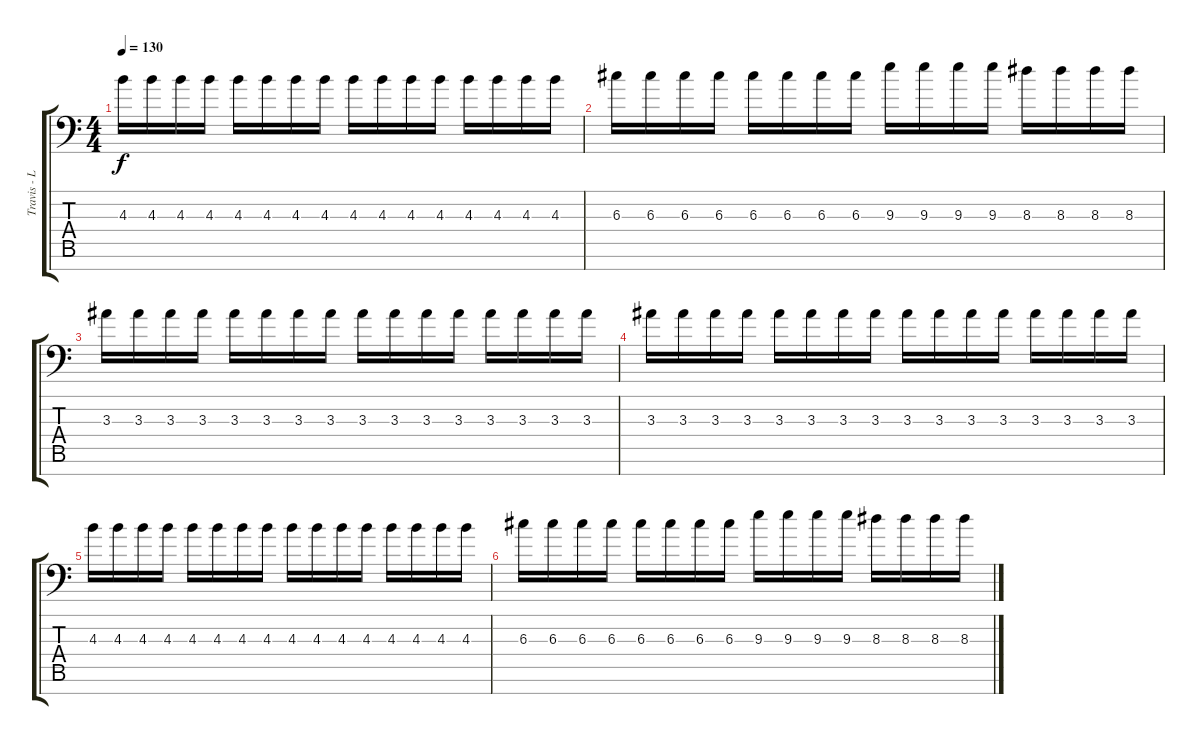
\track ("Travis - Lead" "Travis - L") {instrument distortionguitar}
\staff {score tabs}
\tuning (E4 B3 G3 D3 A2 E2 A1) {hide}
\ts (4 4)
\tempo 130
\clef f4
\ks c
4.3.16{dy f} 4.3.16 4.3.16 4.3.16 4.3.16 4.3.16 4.3.16 4.3.16 4.3.16 4.3.16 4.3.16 4.3.16 4.3.16 4.3.16 4.3.16 4.3.16 |
6.3.16 6.3.16 6.3.16 6.3.16 6.3.16 6.3.16 6.3.16 6.3.16 9.3.16 9.3.16 9.3.16 9.3.16 8.3.16 8.3.16 8.3.16 8.3.16 |
3.3.16 3.3.16 3.3.16 3.3.16 3.3.16 3.3.16 3.3.16 3.3.16 3.3.16 3.3.16 3.3.16 3.3.16 3.3.16 3.3.16 3.3.16 3.3.16 |
3.3.16 3.3.16 3.3.16 3.3.16 3.3.16 3.3.16 3.3.16 3.3.16 3.3.16 3.3.16 3.3.16 3.3.16 3.3.16 3.3.16 3.3.16 3.3.16 |
4.3.16 4.3.16 4.3.16 4.3.16 4.3.16 4.3.16 4.3.16 4.3.16 4.3.16 4.3.16 4.3.16 4.3.16 4.3.16 4.3.16 4.3.16 4.3.16 |
6.3.16 6.3.16 6.3.16 6.3.16 6.3.16 6.3.16 6.3.16 6.3.16 9.3.16 9.3.16 9.3.16 9.3.16 8.3.16 8.3.16 8.3.16 8.3.16
